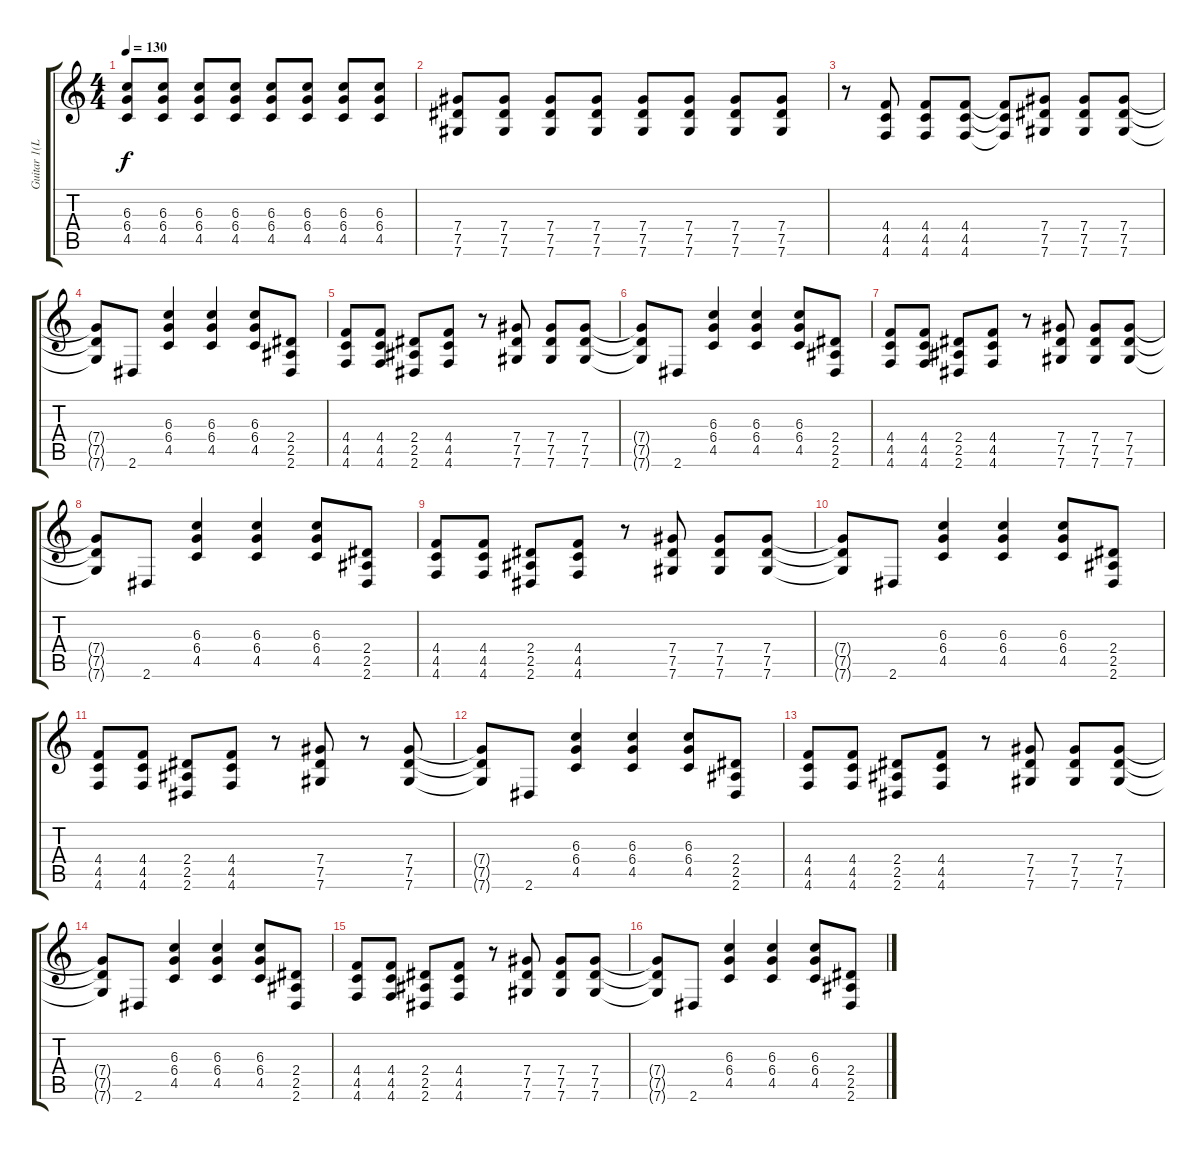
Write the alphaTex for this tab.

\track ("Guitar 1(Lead)" "Guitar 1(L") {instrument overdrivenguitar}
\staff {score tabs}
\tuning (Eb4 Bb3 Gb3 Db3 Ab2 Db2) {hide}
\ts (4 4)
\tempo 130
\clef g2
\ks c
(6.3 6.4 4.5).8{dy f} (6.3 6.4 4.5).8 (6.3 6.4 4.5).8 (6.3 6.4 4.5).8 (6.3 6.4 4.5).8 (6.3 6.4 4.5).8 (6.3 6.4 4.5).8 (6.3 6.4 4.5).8 |
(7.4 7.5 7.6).8 (7.4 7.5 7.6).8 (7.4 7.5 7.6).8 (7.4 7.5 7.6).8 (7.4 7.5 7.6).8 (7.4 7.5 7.6).8 (7.4 7.5 7.6).8 (7.4 7.5 7.6).8 |
r.8 (4.4 4.5 4.6).8 (4.4 4.5 4.6).8 (4.4 4.5 4.6).8 (4.4{t} 4.5{t} 4.6{t}).8 (7.4 7.5 7.6).8 (7.4 7.5 7.6).8 (7.4 7.5 7.6).8 |
(7.4{t} 7.5{t} 7.6{t}).8 2.6.8 (6.3 6.4 4.5).4 (6.3 6.4 4.5).4 (6.3 6.4 4.5).8 (2.4 2.5 2.6).8 |
(4.4 4.5 4.6).8 (4.4 4.5 4.6).8 (2.4 2.5 2.6).8 (4.4 4.5 4.6).8 r.8 (7.4 7.5 7.6).8 (7.4 7.5 7.6).8 (7.4 7.5 7.6).8 |
(7.4{t} 7.5{t} 7.6{t}).8 2.6.8 (6.3 6.4 4.5).4 (6.3 6.4 4.5).4 (6.3 6.4 4.5).8 (2.4 2.5 2.6).8 |
(4.4 4.5 4.6).8 (4.4 4.5 4.6).8 (2.4 2.5 2.6).8 (4.4 4.5 4.6).8 r.8 (7.4 7.5 7.6).8 (7.4 7.5 7.6).8 (7.4 7.5 7.6).8 |
(7.4{t} 7.5{t} 7.6{t}).8 2.6.8 (6.3 6.4 4.5).4 (6.3 6.4 4.5).4 (6.3 6.4 4.5).8 (2.4 2.5 2.6).8 |
(4.4 4.5 4.6).8 (4.4 4.5 4.6).8 (2.4 2.5 2.6).8 (4.4 4.5 4.6).8 r.8 (7.4 7.5 7.6).8 (7.4 7.5 7.6).8 (7.4 7.5 7.6).8 |
(7.4{t} 7.5{t} 7.6{t}).8 2.6.8 (6.3 6.4 4.5).4 (6.3 6.4 4.5).4 (6.3 6.4 4.5).8 (2.4 2.5 2.6).8 |
(4.4 4.5 4.6).8 (4.4 4.5 4.6).8 (2.4 2.5 2.6).8 (4.4 4.5 4.6).8 r.8 (7.4 7.5 7.6).8 r.8 (7.4 7.5 7.6).8 |
(7.4{t} 7.5{t} 7.6{t}).8 2.6.8{volume 12} (6.3 6.4 4.5).4 (6.3 6.4 4.5).4 (6.3 6.4 4.5).8 (2.4 2.5 2.6).8 |
(4.4 4.5 4.6).8 (4.4 4.5 4.6).8 (2.4 2.5 2.6).8 (4.4 4.5 4.6).8 r.8 (7.4 7.5 7.6).8 (7.4 7.5 7.6).8 (7.4 7.5 7.6).8 |
(7.4{t} 7.5{t} 7.6{t}).8 2.6.8 (6.3 6.4 4.5).4 (6.3 6.4 4.5).4 (6.3 6.4 4.5).8 (2.4 2.5 2.6).8 |
(4.4 4.5 4.6).8 (4.4 4.5 4.6).8 (2.4 2.5 2.6).8 (4.4 4.5 4.6).8 r.8 (7.4 7.5 7.6).8 (7.4 7.5 7.6).8 (7.4 7.5 7.6).8 |
(7.4{t} 7.5{t} 7.6{t}).8 2.6.8 (6.3 6.4 4.5).4 (6.3 6.4 4.5).4 (6.3 6.4 4.5).8 (2.4 2.5 2.6).8
